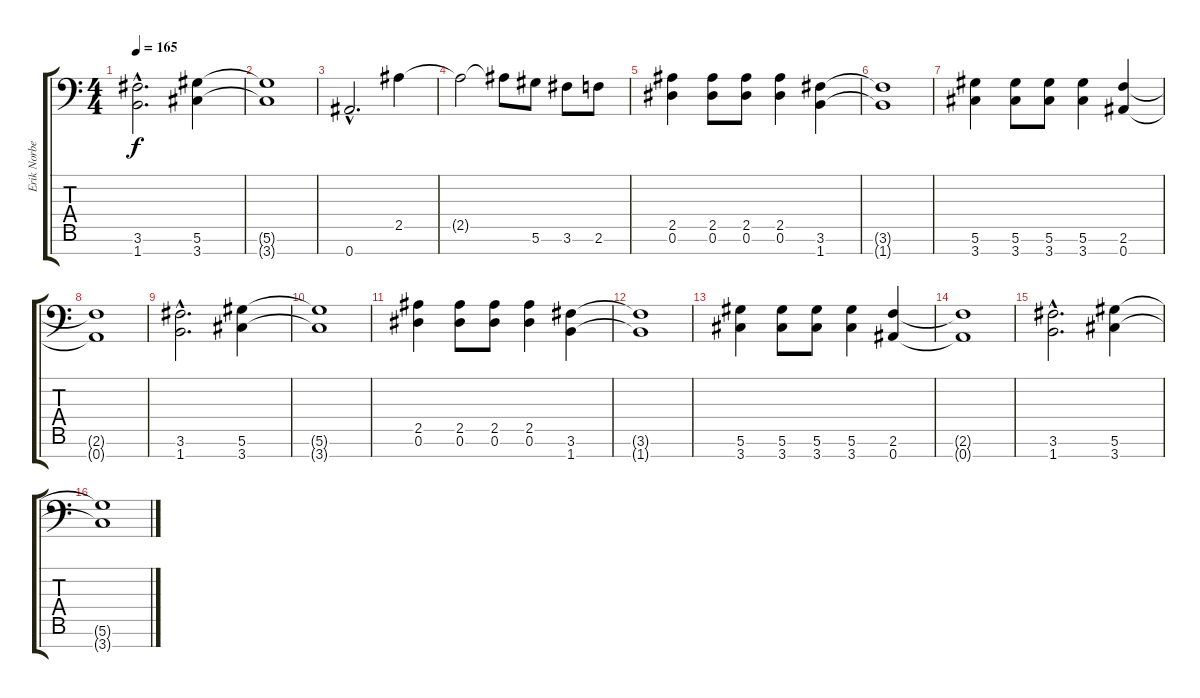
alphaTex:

\track ("Erik Norberg" "Erik Norbe") {instrument distortionguitar}
\staff {score tabs}
\tuning (Eb4 Bb3 Gb3 Db3 Ab2 Eb2 Bb1) {hide}
\ts (4 4)
\tempo 165
\clef f4
\ks c
(3.6{hac} 1.7{hac}).2{d dy f} (5.6 3.7).4 |
(5.6{t} 3.7{t}).1 |
0.7{hac}.2{d} 2.5.4 |
2.5{t}.2 2.5{t}.8 5.6.8 3.6.8 2.6.8 |
(2.5 0.6).4 (2.5 0.6).8 (2.5 0.6).8 (2.5 0.6).4 (3.6 1.7).4 |
(3.6{t} 1.7{t}).1 |
(5.6 3.7).4 (5.6 3.7).8 (5.6 3.7).8 (5.6 3.7).4 (2.6 0.7).4 |
(2.6{t} 0.7{t}).1 |
(3.6{hac} 1.7{hac}).2{d} (5.6 3.7).4 |
(5.6{t} 3.7{t}).1 |
(2.5 0.6).4 (2.5 0.6).8 (2.5 0.6).8 (2.5 0.6).4 (3.6 1.7).4 |
(3.6{t} 1.7{t}).1 |
(5.6 3.7).4 (5.6 3.7).8 (5.6 3.7).8 (5.6 3.7).4 (2.6 0.7).4 |
(2.6{t} 0.7{t}).1 |
(3.6{hac} 1.7{hac}).2{d} (5.6 3.7).4 |
(5.6{t} 3.7{t}).1
